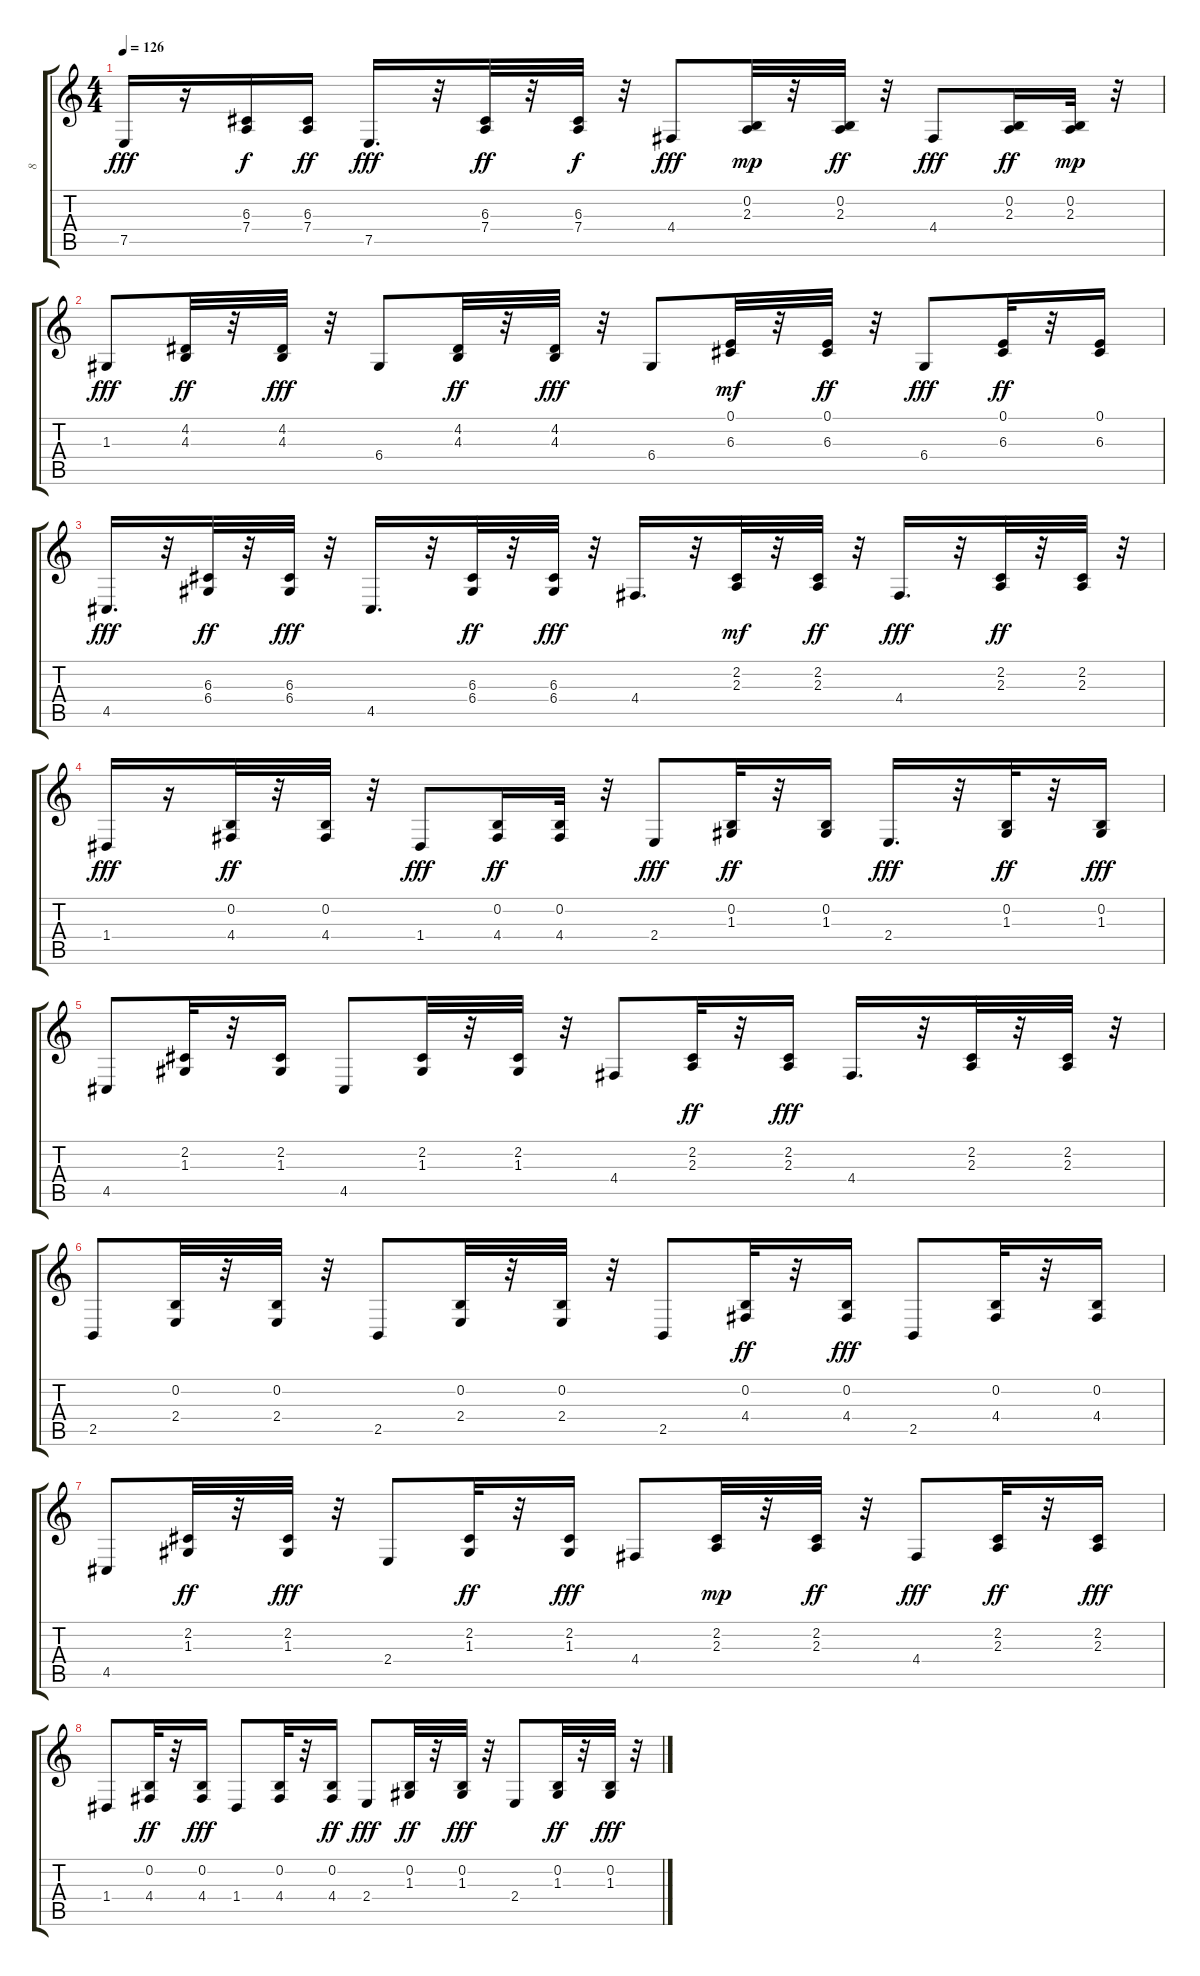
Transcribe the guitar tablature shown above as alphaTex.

\track ("8" "8") {instrument clavinet}
\staff {score tabs}
\tuning (E4 B3 G3 D3 A2 E2) {hide}
\ts (4 4)
\tempo 126
\clef g2
\ks c
7.5.16{dy fff} r.16 (6.3 7.4).16{dy f} (6.3 7.4).16{dy ff} 7.5.16{d dy fff} r.32 (6.3 7.4).32{dy ff} r.32 (6.3 7.4).32{dy f} r.32 4.4.8{dy fff} (0.2 2.3).32{dy mp} r.32 (0.2 2.3).32{dy ff} r.32 4.4.8{dy fff} (0.2 2.3).16{dy ff} (0.2 2.3).32{dy mp} r.32 |
1.3.8{dy fff} (4.2 4.3).32{dy ff} r.32 (4.2 4.3).32{dy fff} r.32 6.4.8 (4.2 4.3).32{dy ff} r.32 (4.2 4.3).32{dy fff} r.32 6.4.8 (0.1 6.3).32{dy mf} r.32 (0.1 6.3).32{dy ff} r.32 6.4.8{dy fff} (0.1 6.3).32{dy ff} r.32 (0.1 6.3).16 |
4.5.16{d dy fff} r.32 (6.3 6.4).32{dy ff} r.32 (6.3 6.4).32{dy fff} r.32 4.5.16{d} r.32 (6.3 6.4).32{dy ff} r.32 (6.3 6.4).32{dy fff} r.32 4.4.16{d} r.32 (2.2 2.3).32{dy mf} r.32 (2.2 2.3).32{dy ff} r.32 4.4.16{d dy fff} r.32 (2.2 2.3).32{dy ff} r.32 (2.2 2.3).32 r.32 |
1.4.16{dy fff} r.16 (0.2 4.4).32{dy ff} r.32 (0.2 4.4).32 r.32 1.4.8{dy fff} (0.2 4.4).16{dy ff} (0.2 4.4).32 r.32 2.4.8{dy fff} (0.2 1.3).32{dy ff} r.32 (0.2 1.3).16 2.4.16{d dy fff} r.32 (0.2 1.3).32{dy ff} r.32 (0.2 1.3).16{dy fff} |
4.5.8 (2.2 1.3).32 r.32 (2.2 1.3).16 4.5.8 (2.2 1.3).32 r.32 (2.2 1.3).32 r.32 4.4.8 (2.2 2.3).32{dy ff} r.32 (2.2 2.3).16{dy fff} 4.4.16{d} r.32 (2.2 2.3).32 r.32 (2.2 2.3).32 r.32 |
2.5.8 (0.2 2.4).32 r.32 (0.2 2.4).32 r.32 2.5.8 (0.2 2.4).32 r.32 (0.2 2.4).32 r.32 2.5.8 (0.2 4.4).32{dy ff} r.32 (0.2 4.4).16{dy fff} 2.5.8 (0.2 4.4).32 r.32 (0.2 4.4).16 |
4.5.8 (2.2 1.3).32{dy ff} r.32 (2.2 1.3).32{dy fff} r.32 2.4.8 (2.2 1.3).32{dy ff} r.32 (2.2 1.3).16{dy fff} 4.4.8 (2.2 2.3).32{dy mp} r.32 (2.2 2.3).32{dy ff} r.32 4.4.8{dy fff} (2.2 2.3).32{dy ff} r.32 (2.2 2.3).16{dy fff} |
1.4.8 (0.2 4.4).32{dy ff} r.32 (0.2 4.4).16{dy fff} 1.4.8 (0.2 4.4).32 r.32 (0.2 4.4).16{dy ff} 2.4.8{dy fff} (0.2 1.3).32{dy ff} r.32 (0.2 1.3).32{dy fff} r.32 2.4.8 (0.2 1.3).32{dy ff} r.32 (0.2 1.3).32{dy fff} r.32
